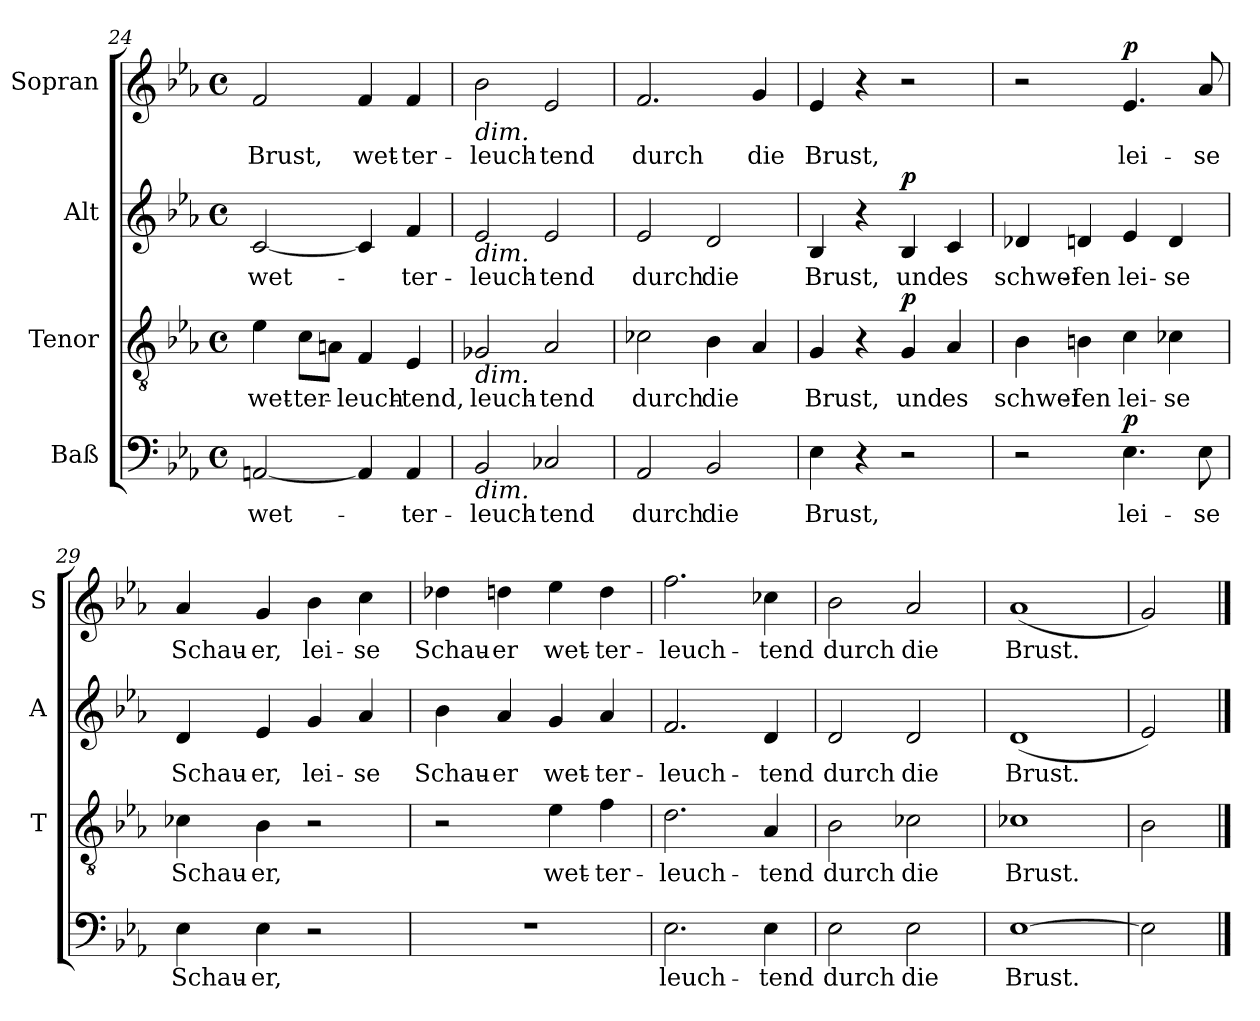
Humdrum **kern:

**kern	**text	**dynam	**kern	**text	**dynam	**kern	**text	**dynam	**kern	**text	**dynam
*part4	*part4	*part4	*part3	*part3	*part3	*part2	*part2	*part2	*part1	*part1	*part1
*staff4	*staff4	*staff4	*staff3	*staff3	*staff3	*staff2	*staff2	*staff2	*staff1	*staff1	*staff1
*I"Baß	*	*	*I"Tenor	*	*	*I"Alt	*	*	*I"Sopran	*	*
*	*	*	*I'T	*	*	*I'A	*	*	*I'S	*	*
*clefF4	*	*	*clefGv2	*	*	*clefG2	*	*	*clefG2	*	*
*k[b-e-a-]	*	*	*k[b-e-a-]	*	*	*k[b-e-a-]	*	*	*k[b-e-a-]	*	*
*E-:	*	*	*E-:	*	*	*E-:	*	*	*E-:	*	*
*M4/4	*	*	*M4/4	*	*	*M4/4	*	*	*M4/4	*	*
*met(c)	*	*	*met(c)	*	*	*met(c)	*	*	*met(c)	*	*
=24	=24	=24	=24	=24	=24	=24	=24	=24	=24	=24	=24
[2AAn	wet-	.	4e-	wet-	.	[2c	wet-	.	2f	Brust,	.
.	.	.	8cL	-ter-	.	.	.	.	.	.	.
.	.	.	8AnJ	.	.	.	.	.	.	.	.
4AA]	.	.	4F	-leuch-	.	4c]	.	.	4f	wet-	.
4AA	-ter-	.	4E-	-tend,	.	4f	-ter-	.	4f	-ter-	.
=25	=25	=25	=25	=25	=25	=25	=25	=25	=25	=25	=25
!	!	!	!	!	!	!	!	!	!LO:TX:b:i:t=dim.	!	!
!	!	!	!	!	!	!LO:TX:b:i:t=dim.	!	!	!	!	!
!	!	!	!LO:TX:b:i:t=dim.	!	!	!	!	!	!	!	!
!LO:TX:b:i:t=dim.	!	!	!	!	!	!	!	!	!	!	!
2BB-	-leuch-	.	2G-X	leuch-	.	2e-	-leuch-	.	2b-	-leuch-	.
2C-X	-tend	.	2A-	-tend	.	2e-	-tend	.	2e-	-tend	.
=26	=26	=26	=26	=26	=26	=26	=26	=26	=26	=26	=26
2AA-	durch	.	2c-X	durch	.	2e-	durch	.	2.f	durch	.
2BB-	die	.	4B-	die	.	2d	die	.	.	.	.
.	.	.	4A-	.	.	.	.	.	4g	die	.
=27	=27	=27	=27	=27	=27	=27	=27	=27	=27	=27	=27
4E-	Brust,	.	4G	Brust,	.	4B-	Brust,	.	4e-	Brust,	.
4r	.	.	4r	.	.	4r	.	.	4r	.	.
!	!	!	!	!	!LO:DY:a	!	!	!LO:DY:a	!	!	!
2r	.	.	4G	und	p	4B-	und	p	2r	.	.
.	.	.	4A-	es	.	4c	es	.	.	.	.
=28	=28	=28	=28	=28	=28	=28	=28	=28	=28	=28	=28
2r	.	.	4B-	schwei-	.	4d-X	schwei-	.	2r	.	.
.	.	.	4Bn	-fen	.	4dn	-fen	.	.	.	.
!	!	!LO:DY:a	!	!	!	!	!	!	!	!	!LO:DY:a
4.E-	lei-	p	4c	lei-	.	4e-	lei-	.	4.e-	lei-	p
.	.	.	4c-X	-se	.	4d	-se	.	.	.	.
8E-	-se	.	.	.	.	.	.	.	8a-	-se	.
=29	=29	=29	=29	=29	=29	=29	=29	=29	=29	=29	=29
4E-	Schau-	.	4c-X	Schau-	.	4d	Schau-	.	4a-	Schau-	.
4E-	-er,	.	4B-	-er,	.	4e-	-er,	.	4g	-er,	.
2r	.	.	2r	.	.	4g	lei-	.	4b-	lei-	.
.	.	.	.	.	.	4a-	-se	.	4cc	-se	.
=30	=30	=30	=30	=30	=30	=30	=30	=30	=30	=30	=30
1r	.	.	2r	.	.	4b-	Schau-	.	4dd-X	Schau-	.
.	.	.	.	.	.	4a-	-er	.	4ddn	-er	.
.	.	.	4e-	wet-	.	4g	wet-	.	4ee-	wet-	.
.	.	.	4f	-ter-	.	4a-	-ter-	.	4dd	-ter-	.
=31	=31	=31	=31	=31	=31	=31	=31	=31	=31	=31	=31
2.E-	leuch-	.	2.d	-leuch-	.	2.f	-leuch-	.	2.ff	-leuch-	.
4E-	-tend	.	4A-	-tend	.	4d	-tend	.	4cc-X	-tend	.
=32	=32	=32	=32	=32	=32	=32	=32	=32	=32	=32	=32
2E-	durch	.	2B-	durch	.	2d	durch	.	2b-	durch	.
2E-	die	.	2c-X	die	.	2d	die	.	2a-	die	.
=33	=33	=33	=33	=33	=33	=33	=33	=33	=33	=33	=33
[1E-	Brust.	.	1c-X	Brust.	.	(1d	Brust.	.	(1a-	Brust.	.
=34	=34	=34	=34	=34	=34	=34	=34	=34	=34	=34	=34
2E-]	.	.	2B-	.	.	2e-)	.	.	2g)	.	.
==	==	==	==	==	==	==	==	==	==	==	==
*-	*-	*-	*-	*-	*-	*-	*-	*-	*-	*-	*-
